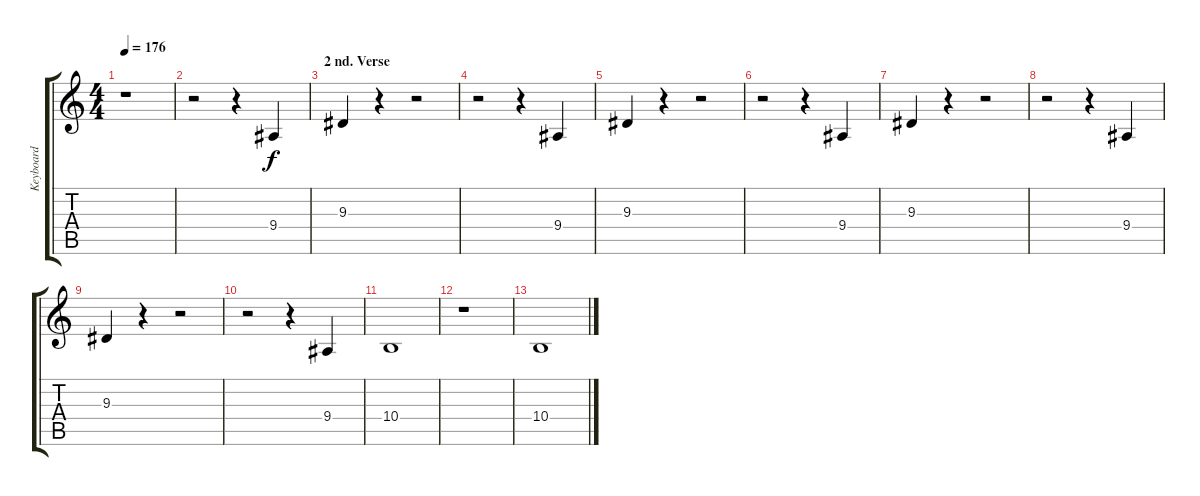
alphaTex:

\track ("Keyboard" "Keyboard") {instrument orchestrahit}
\staff {score tabs}
\tuning (Eb4 Bb3 Gb3 Db3 Ab2 Eb2) {hide}
\ts (4 4)
\tempo 176
\clef g2
\ks c
r.1{dy f} |
r.2 r.4 9.4.4 |
\section ("" "2 nd. Verse")
9.3.4 r.4 r.2 |
r.2 r.4 9.4.4 |
9.3.4 r.4 r.2 |
r.2 r.4 9.4.4 |
9.3.4 r.4 r.2 |
r.2 r.4 9.4.4 |
9.3.4 r.4 r.2 |
r.2 r.4 9.4.4 |
10.4.1 |
r.1 |
10.4.1
